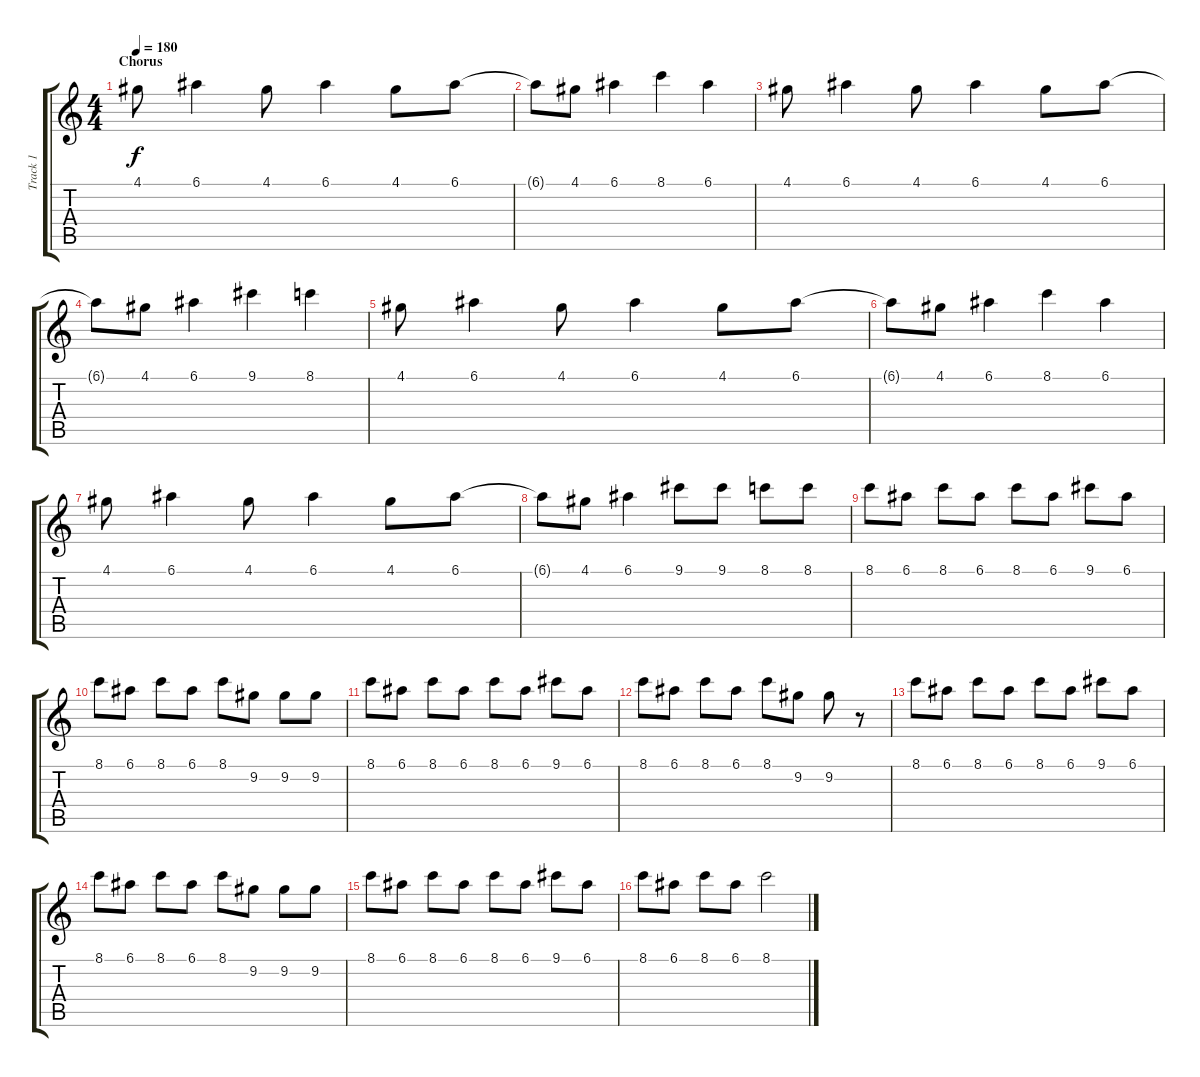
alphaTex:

\track ("Track 1" "Track 1") {instrument distortionguitar}
\staff {score tabs}
\tuning (E4 B3 G3 D3 A2 E2) {hide}
\ts (4 4)
\section ("" "Chorus")
\tempo 180
\clef g2
\ks c
4.1.8{dy f} 6.1.4 4.1.8 6.1.4 4.1.8 6.1.8 |
6.1{t}.8 4.1.8 6.1.4 8.1.4 6.1.4 |
4.1.8 6.1.4 4.1.8 6.1.4 4.1.8 6.1.8 |
6.1{t}.8 4.1.8 6.1.4 9.1.4 8.1.4 |
4.1.8 6.1.4 4.1.8 6.1.4 4.1.8 6.1.8 |
6.1{t}.8 4.1.8 6.1.4 8.1.4 6.1.4 |
4.1.8 6.1.4 4.1.8 6.1.4 4.1.8 6.1.8 |
6.1{t}.8 4.1.8 6.1.4 9.1.8 9.1.8 8.1.8 8.1.8 |
8.1.8 6.1.8 8.1.8 6.1.8 8.1.8 6.1.8 9.1.8 6.1.8 |
8.1.8 6.1.8 8.1.8 6.1.8 8.1.8 9.2.8 9.2.8 9.2.8 |
8.1.8 6.1.8 8.1.8 6.1.8 8.1.8 6.1.8 9.1.8 6.1.8 |
8.1.8 6.1.8 8.1.8 6.1.8 8.1.8 9.2.8 9.2.8 r.8 |
8.1.8 6.1.8 8.1.8 6.1.8 8.1.8 6.1.8 9.1.8 6.1.8 |
8.1.8 6.1.8 8.1.8 6.1.8 8.1.8 9.2.8 9.2.8 9.2.8 |
8.1.8 6.1.8 8.1.8 6.1.8 8.1.8 6.1.8 9.1.8 6.1.8 |
8.1.8 6.1.8 8.1.8 6.1.8 8.1.2
